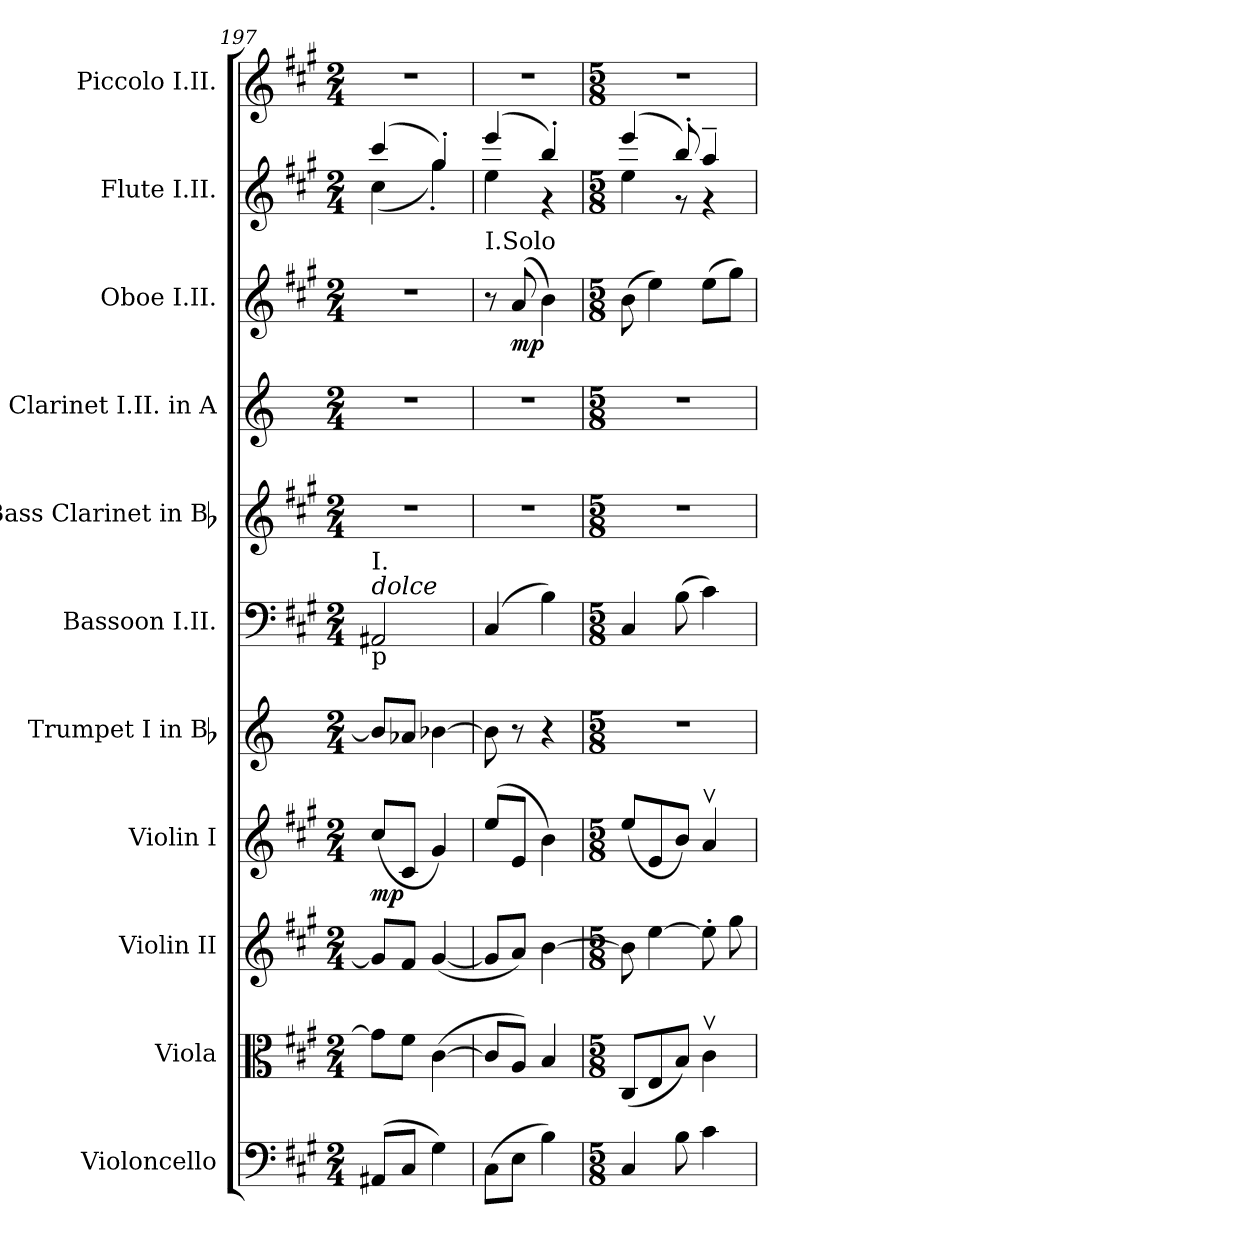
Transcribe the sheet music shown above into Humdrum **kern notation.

**kern	**kern	**kern	**kern	**dynam	**kern	**kern	**kern	**kern	**kern	**dynam	**kern	**kern
*part11	*part10	*part9	*part8	*part8	*part7	*part6	*part5	*part4	*part3	*part3	*part2	*part1
*staff11	*staff10	*staff9	*staff8	*staff8	*staff7	*staff6	*staff5	*staff4	*staff3	*staff3	*staff2	*staff1
*I"Violoncello	*I"Viola	*I"Violin II	*I"Violin I	*	*I"Trumpet I in Bb	*I"Bassoon I.II.	*I"Bass Clarinet in Bb	*I"Clarinet I.II. in A	*I"Oboe I.II.	*	*I"Flute I.II.	*I"Piccolo I.II.
*I'Vc.	*I'Vla.	*I'Vln. II	*I'Vln. I	*	*I'Tpt.	*I'Bsn.	*I'B. Cl.	*I'Cl.	*I'Ob.	*	*I'Fl.	*I'Picc.
*clefF4	*clefC3	*clefG2	*clefG2	*	*clefG2	*clefF4	*clefG2	*clefG2	*clefG2	*	*clefG2	*clefG2
*	*	*	*	*	*ITrd1c2	*	*ITrd8c14	*ITrd2c3	*	*	*	*ITrd-7c-12
*k[f#c#g#]	*k[f#c#g#]	*k[f#c#g#]	*k[f#c#g#]	*	*k[b-e-]	*k[f#c#g#]	*k[f#c#g#]	*k[f#c#g#]	*k[f#c#g#]	*	*k[f#c#g#]	*k[f#c#g#]
*A:	*A:	*A:	*A:	*	*B-:	*A:	*A:	*A:	*A:	*	*A:	*A:
*M2/4	*M2/4	*M2/4	*M2/4	*	*M2/4	*M2/4	*M2/4	*M2/4	*M2/4	*	*M2/4	*M2/4
=197	=197	=197	=197	=197	=197	=197	=197	=197	=197	=197	=197	=197
!	!	!	!	!	!	!	!	!	!	!	!LO:TX:b:t=p	!
!	!	!	!	!	!	!	!	!	!	!	!LO:TX:i:t=dolce	!
!	!	!	!	!	!	!LO:TX:b:t=p	!	!	!	!	!	!
!	!	!	!	!	!	!LO:TX:i:t=dolce	!	!	!	!	!	!
!	!	!	!	!	!	!LO:TX:a:t=I.	!	!	!	!	!	!
!	!	!	!	!	!	!	!LO:N:vis=1	!LO:N:vis=1	!LO:N:vis=1	!	!	!LO:N:vis=1
*	*	*	*	*	*	*	*	*	*	*	*^	*
(8AA#Xi/L	8g#i\L]	8g#i/L]	(8cc#i/L	mp	8a-i/L]	2AA#Xi/	2r	2r	2r	.	(4ccc#i/	(4cc#i\	2r
8C#i/J	8f#i\J	8f#i/J	8c#i/J	.	8g-Xi/J	.	.	.	.	.	.	.	.
4G#i\)	([>4c#i\	([<4g#i/	4g#i/)	.	[>4a-Xi\	.	.	.	.	.	4gg#'i/)	4gg#'i\)	.
=198	=198	=198	=198	=198	=198	=198	=198	=198	=198	=198	=198	=198	=198
!	!	!	!	!	!	!	!	!	!LO:TX:a:t=I.Solo	!	!	!	!
!	!	!	!	!	!	!	!LO:N:vis=1	!LO:N:vis=1	!	!	!	!	!LO:N:vis=1
(8C#i\L	8c#i/L]	8g#i/L]	(8eei/L	.	8a-i\]	(4C#i/	2r	2r	8r	.	(4eeei/	4eei\	2r
8Ei\J	8Ai/J)	8ai/J)	8ei/J	.	8r	.	.	.	(8ai/	mp	.	.	.
4Bi\)	4Bi/	[>4bi\	4bi\)	.	4r	4Bi\)	.	.	4bi\)	.	4bb'i/)	4r	.
=199	=199	=199	=199	=199	=199	=199	=199	=199	=199	=199	=199	=199	=199
*M5/8	*M5/8	*M5/8	*M5/8	*	*M5/8	*M5/8	*M5/8	*M5/8	*M5/8	*	*M5/8	*	*M5/8
!	!	!	!	!	!LO:N:vis=1	!	!LO:N:vis=1	!LO:N:vis=1	!	!	!	!	!LO:N:vis=1
4C#i/	(8C#i/L	8bi\]	(8eei/L	.	8%5r	4C#i/	8%5r	8%5r	(8bi\	.	(4eeei/	4eei\	8%5r
.	8Ei/	[>4eei\	8ei/	.	.	.	.	.	4eei\)	.	.	.	.
8Bi\	8Bi/J)	.	8bi/J)	.	.	(8Bi\	.	.	.	.	8bb'i/)	8r	.
4c#i\	4c#vi\	8ee'i\]	4avi/	.	.	4c#i\)	.	.	(8eei\L	.	4aa~i/	4r	.
.	.	8gg#i\	.	.	.	.	.	.	8gg#i\J)	.	.	.	.
*	*	*	*	*	*	*	*	*	*	*	*v	*v	*
=	=	=	=	=	=	=	=	=	=	=	=	=
*-	*-	*-	*-	*-	*-	*-	*-	*-	*-	*-	*-	*-
